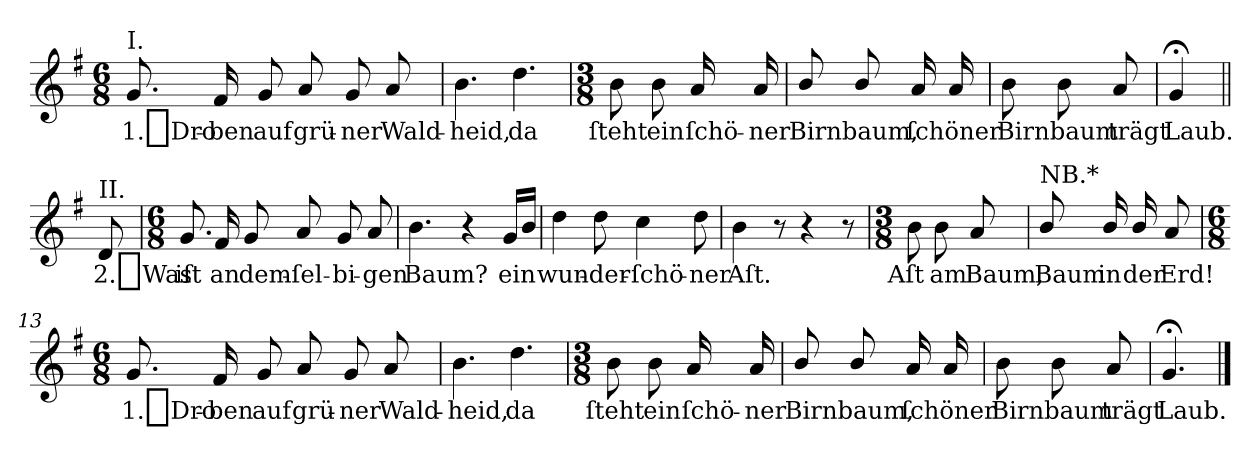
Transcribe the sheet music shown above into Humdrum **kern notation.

**kern	**text
*part1	*part1
*staff1	*staff1
*clefG2	*
*k[f#]	*
*G:	*
*M6/8	*
=1	=1
!LO:TX:a:t=I.	!
8.g	1._Dro-
16f#	-ben
8g	auf
8a	grü-
8g	-ner
8a	Wald-
=2	=2
4.b	-heid,
4.dd	da
=3	=3
*M3/8	*
8b	ſteht
8b	ein
16a	ſchö-
16a	-ner
=4	=4
8b/	Birnbaum,
8b/	.
16a	ſchöner
16a	.
=5	=5
8b	Birnbaum
8b	.
8a	trägt
=6	=6
4g;<	Laub.
=||	=||
!LO:TX:a:t=II.	!
8d	2._Was
=7	=7
*M6/8	*
8.g	iſt
16f#	an
8g	dem-
8a	-ſel-
8g	-bi-
8a	-gen
=8	=8
4.b	Baum?
4r	.
16gLL	ein
16bJJ	.
=9	=9
4dd	wun-
8dd	-der-
4cc	-ſchö-
8dd	-ner
=10	=10
4b	Aſt.
8r	.
4r	.
8r	.
=11	=11
*M3/8	*
8b	Aſt
8b	am
8a	Baum,
=12	=12
!LO:TX:a:t=NB.*	!
8b/	Baum
16b/	in
16b/	der
8a	Erd!
=13	=13
*M6/8	*
8.g	1._Dro-
16f#	-ben
8g	auf
8a	grü-
8g	-ner
8a	Wald-
=14	=14
4.b	-heid,
4.dd	da
=15	=15
*M3/8	*
8b	ſteht
8b	ein
16a	ſchö-
16a	-ner
=16	=16
8b/	Birnbaum,
8b/	.
16a	ſchöner
16a	.
=17	=17
8b	Birnbaum
8b	.
8a	trägt
=18	=18
4.g;<	Laub.
==	==
*-	*-
